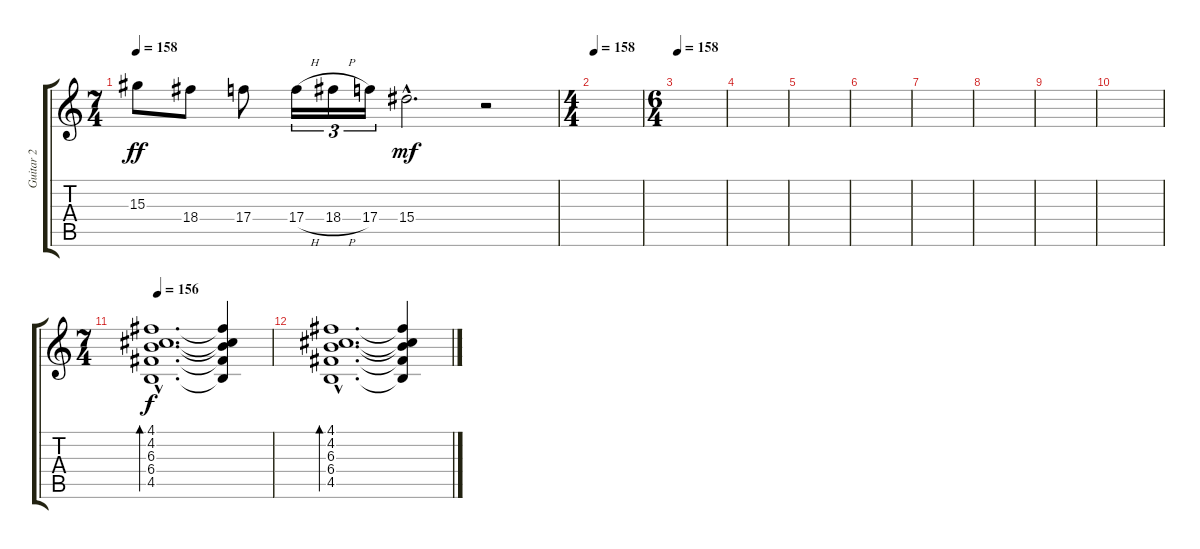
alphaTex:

\track ("Guitar 2" "Guitar 2") {instrument distortionguitar}
\staff {score tabs}
\tuning (D4 A3 F3 C3 G2 D2) {hide}
\ts (7 4)
\tempo 158
\clef g2
\ks c
15.3.8{dy ff} 18.4.8 17.4.8 17.4{h}.16{tu (3 2)} 18.4{h}.16{tu (3 2)} 17.4.16{tu (3 2)} 15.4{hac}.2{d dy mf} r.2 |
\ts (4 4)
\tempo 158
|
\ts (6 4)
\tempo 158
|
|
|
|
|
|
|
|
\ts (7 4)
\tempo 156
(4.1{hac} 4.2{hac} 6.3{hac} 6.4{hac} 4.5{hac}).1{d bd 120 dy f volume 12 instrument acousticguitarsteel} (4.1{t} 4.2{t} 6.3{t} 6.4{t} 4.5{t}).4 |
(4.1{hac} 4.2{hac} 6.3{hac} 6.4{hac} 4.5{hac}).1{d bd 120} (4.1{t} 4.2{t} 6.3{t} 6.4{t} 4.5{t}).4
